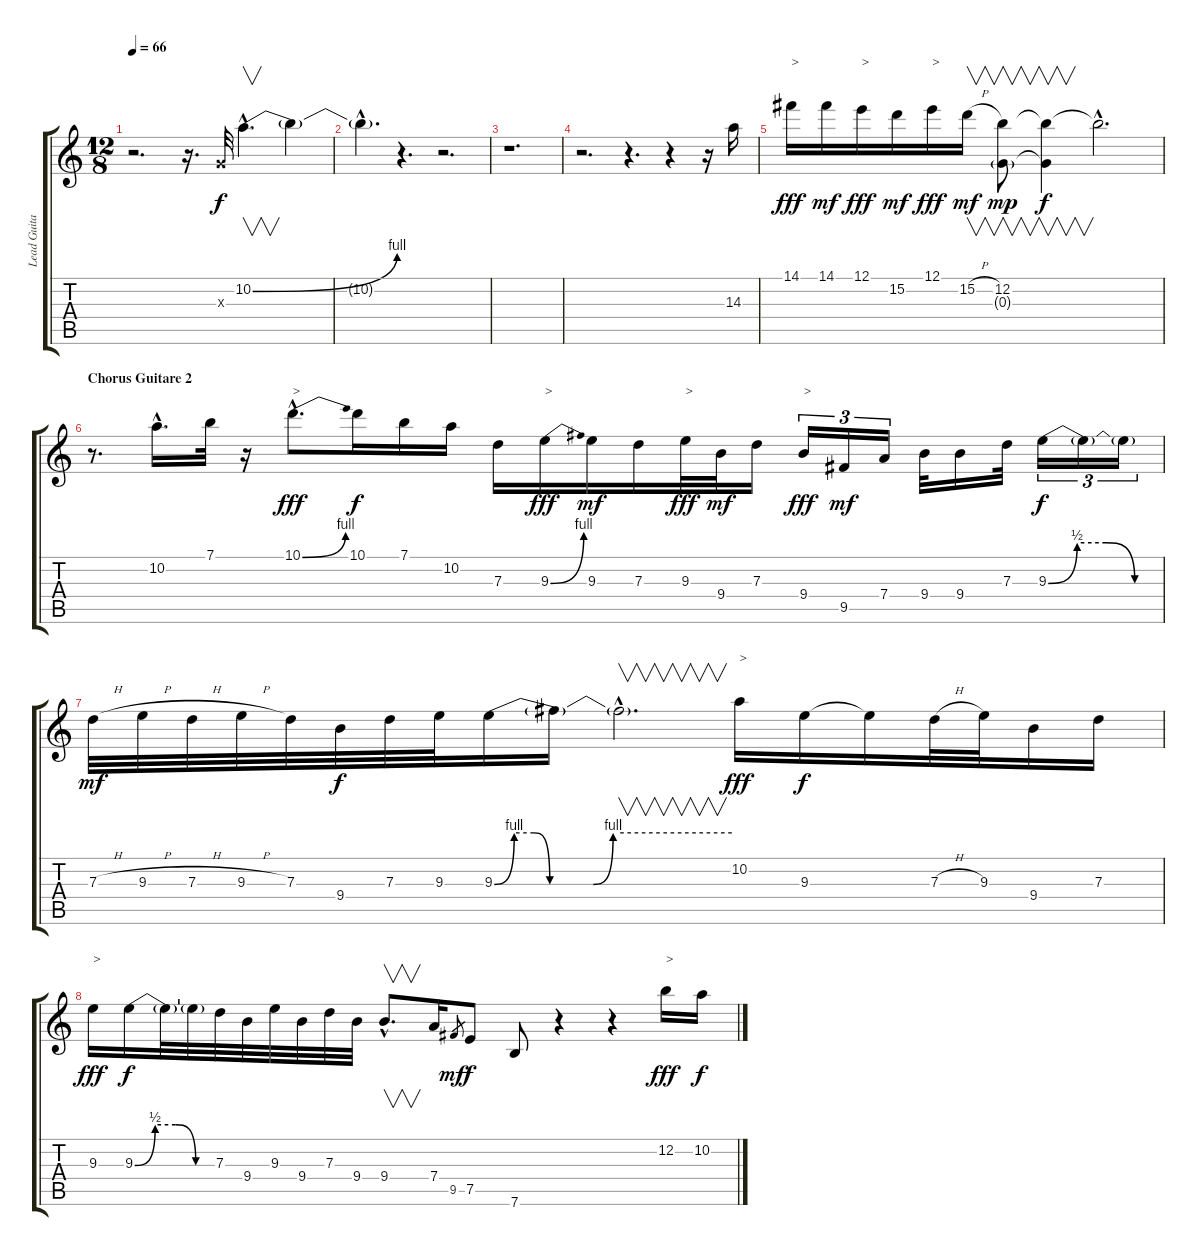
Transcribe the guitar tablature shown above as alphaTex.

\track ("Lead Guitar" "Lead Guita") {instrument electricguitarjazz}
\staff {score tabs}
\tuning (E4 B3 G3 D3 A2 E2) {hide}
\ts (12 8)
\tempo 66
\clef g2
\ks c
r.2{d dy mf} r.16{d} 0.3{x}.32{dy f} 10.2{be (bend 0 0 60 4) hac}.4{v d} 10.2{t}.4 |
10.2{hac t}.4{d} r.4{d} r.2{d} |
r.1{d} |
r.2{d} r.4{d} r.4 r.16 14.3.16{volume 9} |
14.1.16{txt ">" dy fff} 14.1.16{dy mf} 12.1.16{txt ">" dy fff} 15.2.16{dy mf} 12.1.16{txt ">" dy fff} 15.2{h}.16{v dy mf} (12.2 0.3{g}).8{v dy mp} (12.2{t} 0.3{t}).4{v dy f} 12.2{hac t}.2{d} |
\section ("" "Chorus Guitare 2")
r.8{d} 10.2{hac}.16{d} 7.1.32 r.16 10.1{be (bend 0 0 60 4) hac}.8{d txt ">" dy fff} 10.1.16{dy f} 7.1.16 10.2.16 7.3.16 9.3{be (bend 0 0 60 4)}.16{txt ">" dy fff} 9.3.16{dy mf} 7.3.16 9.3.32{txt ">" dy fff} 9.4.32{dy mf} 7.3.16 9.4.16{tu (3 2) txt ">" dy fff} 9.5.16{tu (3 2) dy mf} 7.4.16{tu (3 2)} 9.4.32 9.4.16 7.3.32 9.3{be (custom 0 0 15 2 30 2 45 0 60 0)}.16{tu (3 2) dy f} 9.3{t}.16{tu (3 2)} 9.3{t}.16{tu (3 2)} |
7.3{h}.32{dy mf} 9.3{h}.32 7.3{h}.32 9.3{h}.32 7.3.32 9.4.32{dy f} 7.3.32 9.3.32 9.3{be (custom 0 0 5 4 10 4 14 0 25 0 30 4 60 4)}.16 9.3{t}.16 9.3{hac t}.2{v d} 10.2.16{txt ">" dy fff} 9.3.16{dy f} 9.3{t}.16 7.3{h}.32 9.3.32 9.4.16 7.3.16 |
9.3.16{txt ">" dy fff} 9.3{be (custom 0 0 15 2 30 2 45 0 60 0)}.16{dy f} 9.3{t}.32 9.3{t}.32 7.3.32 9.4.32 9.3.32 9.4.32 7.3.32 9.4.32 9.4{hac}.8{v d} 7.4.16 9.5.8{gr dy mf} 7.5.8{dy f} 7.6.8 r.4 r.4 12.2.16{txt ">" dy fff} 10.2.16{dy f}
